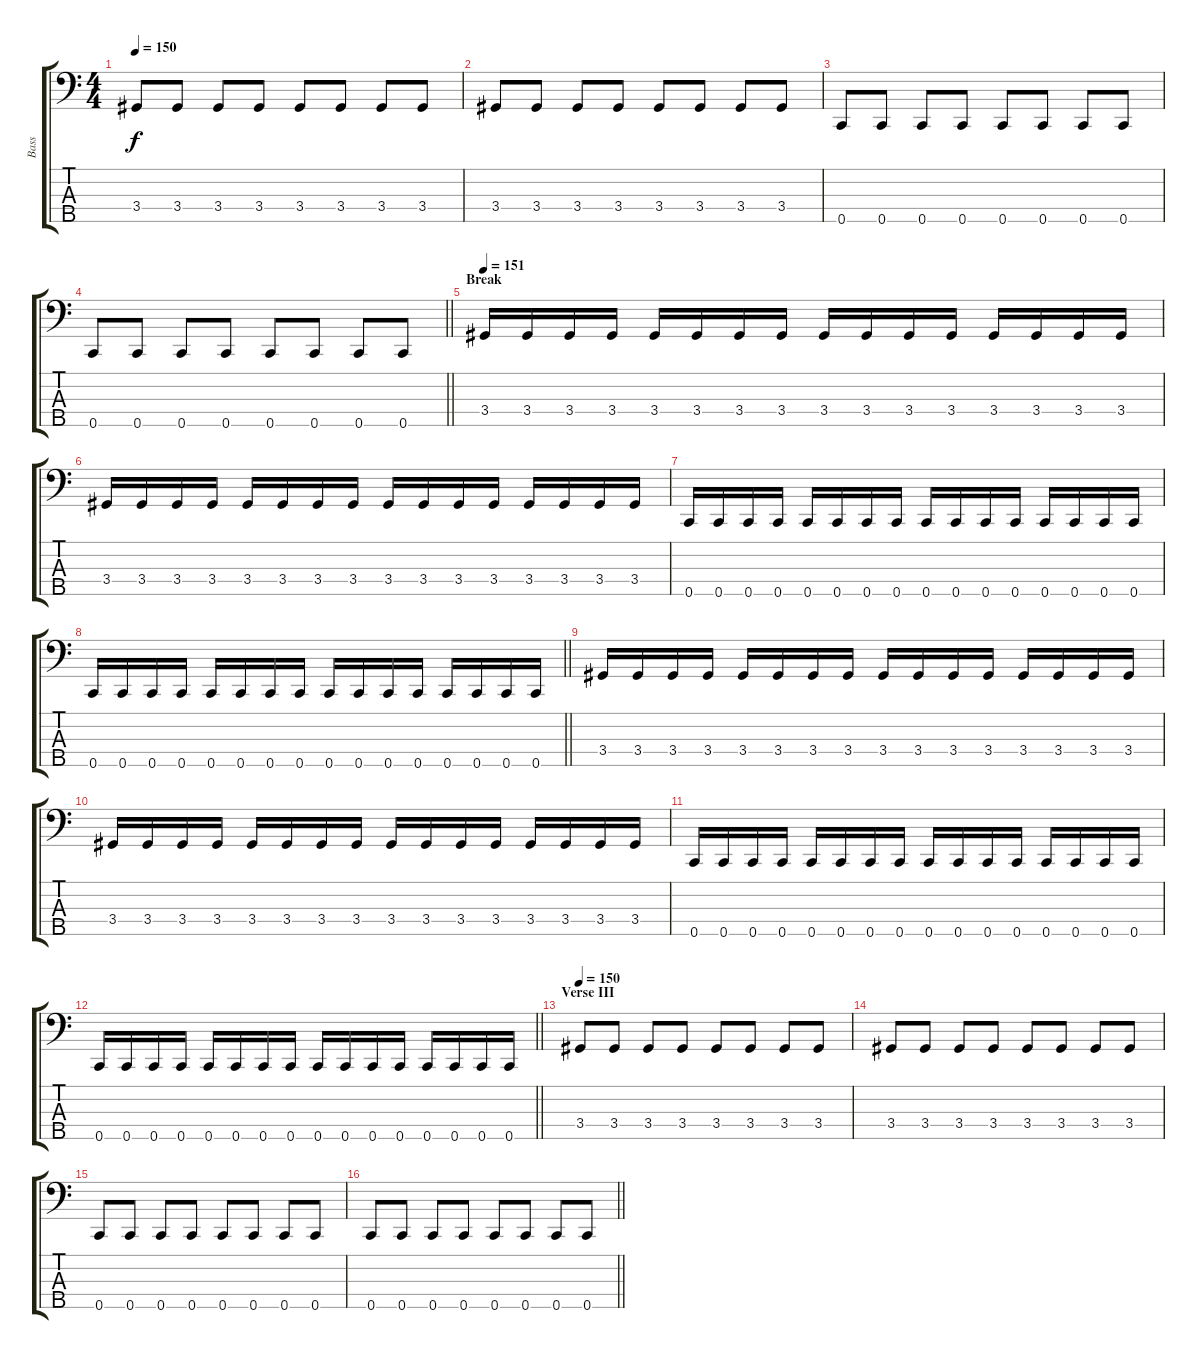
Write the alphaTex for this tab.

\track ("Bass" "Bass") {instrument electricbassfinger}
\staff {score tabs}
\tuning (Ab2 Eb2 Bb1 F1 C1) {hide}
\ts (4 4)
\section ("" "")
\tempo 150
\clef f4
\ks c
3.4.8{dy f} 3.4.8 3.4.8 3.4.8 3.4.8 3.4.8 3.4.8 3.4.8 |
3.4.8 3.4.8 3.4.8 3.4.8 3.4.8 3.4.8 3.4.8 3.4.8 |
0.5.8 0.5.8 0.5.8 0.5.8 0.5.8 0.5.8 0.5.8 0.5.8 |
\barLineRight lightlight
0.5.8 0.5.8 0.5.8 0.5.8 0.5.8 0.5.8 0.5.8 0.5.8 |
\section ("" "Break")
\tempo 151
3.4.16 3.4.16 3.4.16 3.4.16 3.4.16 3.4.16 3.4.16 3.4.16 3.4.16 3.4.16 3.4.16 3.4.16 3.4.16 3.4.16 3.4.16 3.4.16 |
3.4.16 3.4.16 3.4.16 3.4.16 3.4.16 3.4.16 3.4.16 3.4.16 3.4.16 3.4.16 3.4.16 3.4.16 3.4.16 3.4.16 3.4.16 3.4.16 |
0.5.16 0.5.16 0.5.16 0.5.16 0.5.16 0.5.16 0.5.16 0.5.16 0.5.16 0.5.16 0.5.16 0.5.16 0.5.16 0.5.16 0.5.16 0.5.16 |
\barLineRight lightlight
0.5.16 0.5.16 0.5.16 0.5.16 0.5.16 0.5.16 0.5.16 0.5.16 0.5.16 0.5.16 0.5.16 0.5.16 0.5.16 0.5.16 0.5.16 0.5.16 |
\section ("" "")
3.4.16 3.4.16 3.4.16 3.4.16 3.4.16 3.4.16 3.4.16 3.4.16 3.4.16 3.4.16 3.4.16 3.4.16 3.4.16 3.4.16 3.4.16 3.4.16 |
3.4.16 3.4.16 3.4.16 3.4.16 3.4.16 3.4.16 3.4.16 3.4.16 3.4.16 3.4.16 3.4.16 3.4.16 3.4.16 3.4.16 3.4.16 3.4.16 |
0.5.16 0.5.16 0.5.16 0.5.16 0.5.16 0.5.16 0.5.16 0.5.16 0.5.16 0.5.16 0.5.16 0.5.16 0.5.16 0.5.16 0.5.16 0.5.16 |
\barLineRight lightlight
0.5.16 0.5.16 0.5.16 0.5.16 0.5.16 0.5.16 0.5.16 0.5.16 0.5.16 0.5.16 0.5.16 0.5.16 0.5.16 0.5.16 0.5.16 0.5.16 |
\section ("" "Verse III")
\tempo 150
3.4.8 3.4.8 3.4.8 3.4.8 3.4.8 3.4.8 3.4.8 3.4.8 |
3.4.8 3.4.8 3.4.8 3.4.8 3.4.8 3.4.8 3.4.8 3.4.8 |
0.5.8 0.5.8 0.5.8 0.5.8 0.5.8 0.5.8 0.5.8 0.5.8 |
\barLineRight lightlight
0.5.8 0.5.8 0.5.8 0.5.8 0.5.8 0.5.8 0.5.8 0.5.8
